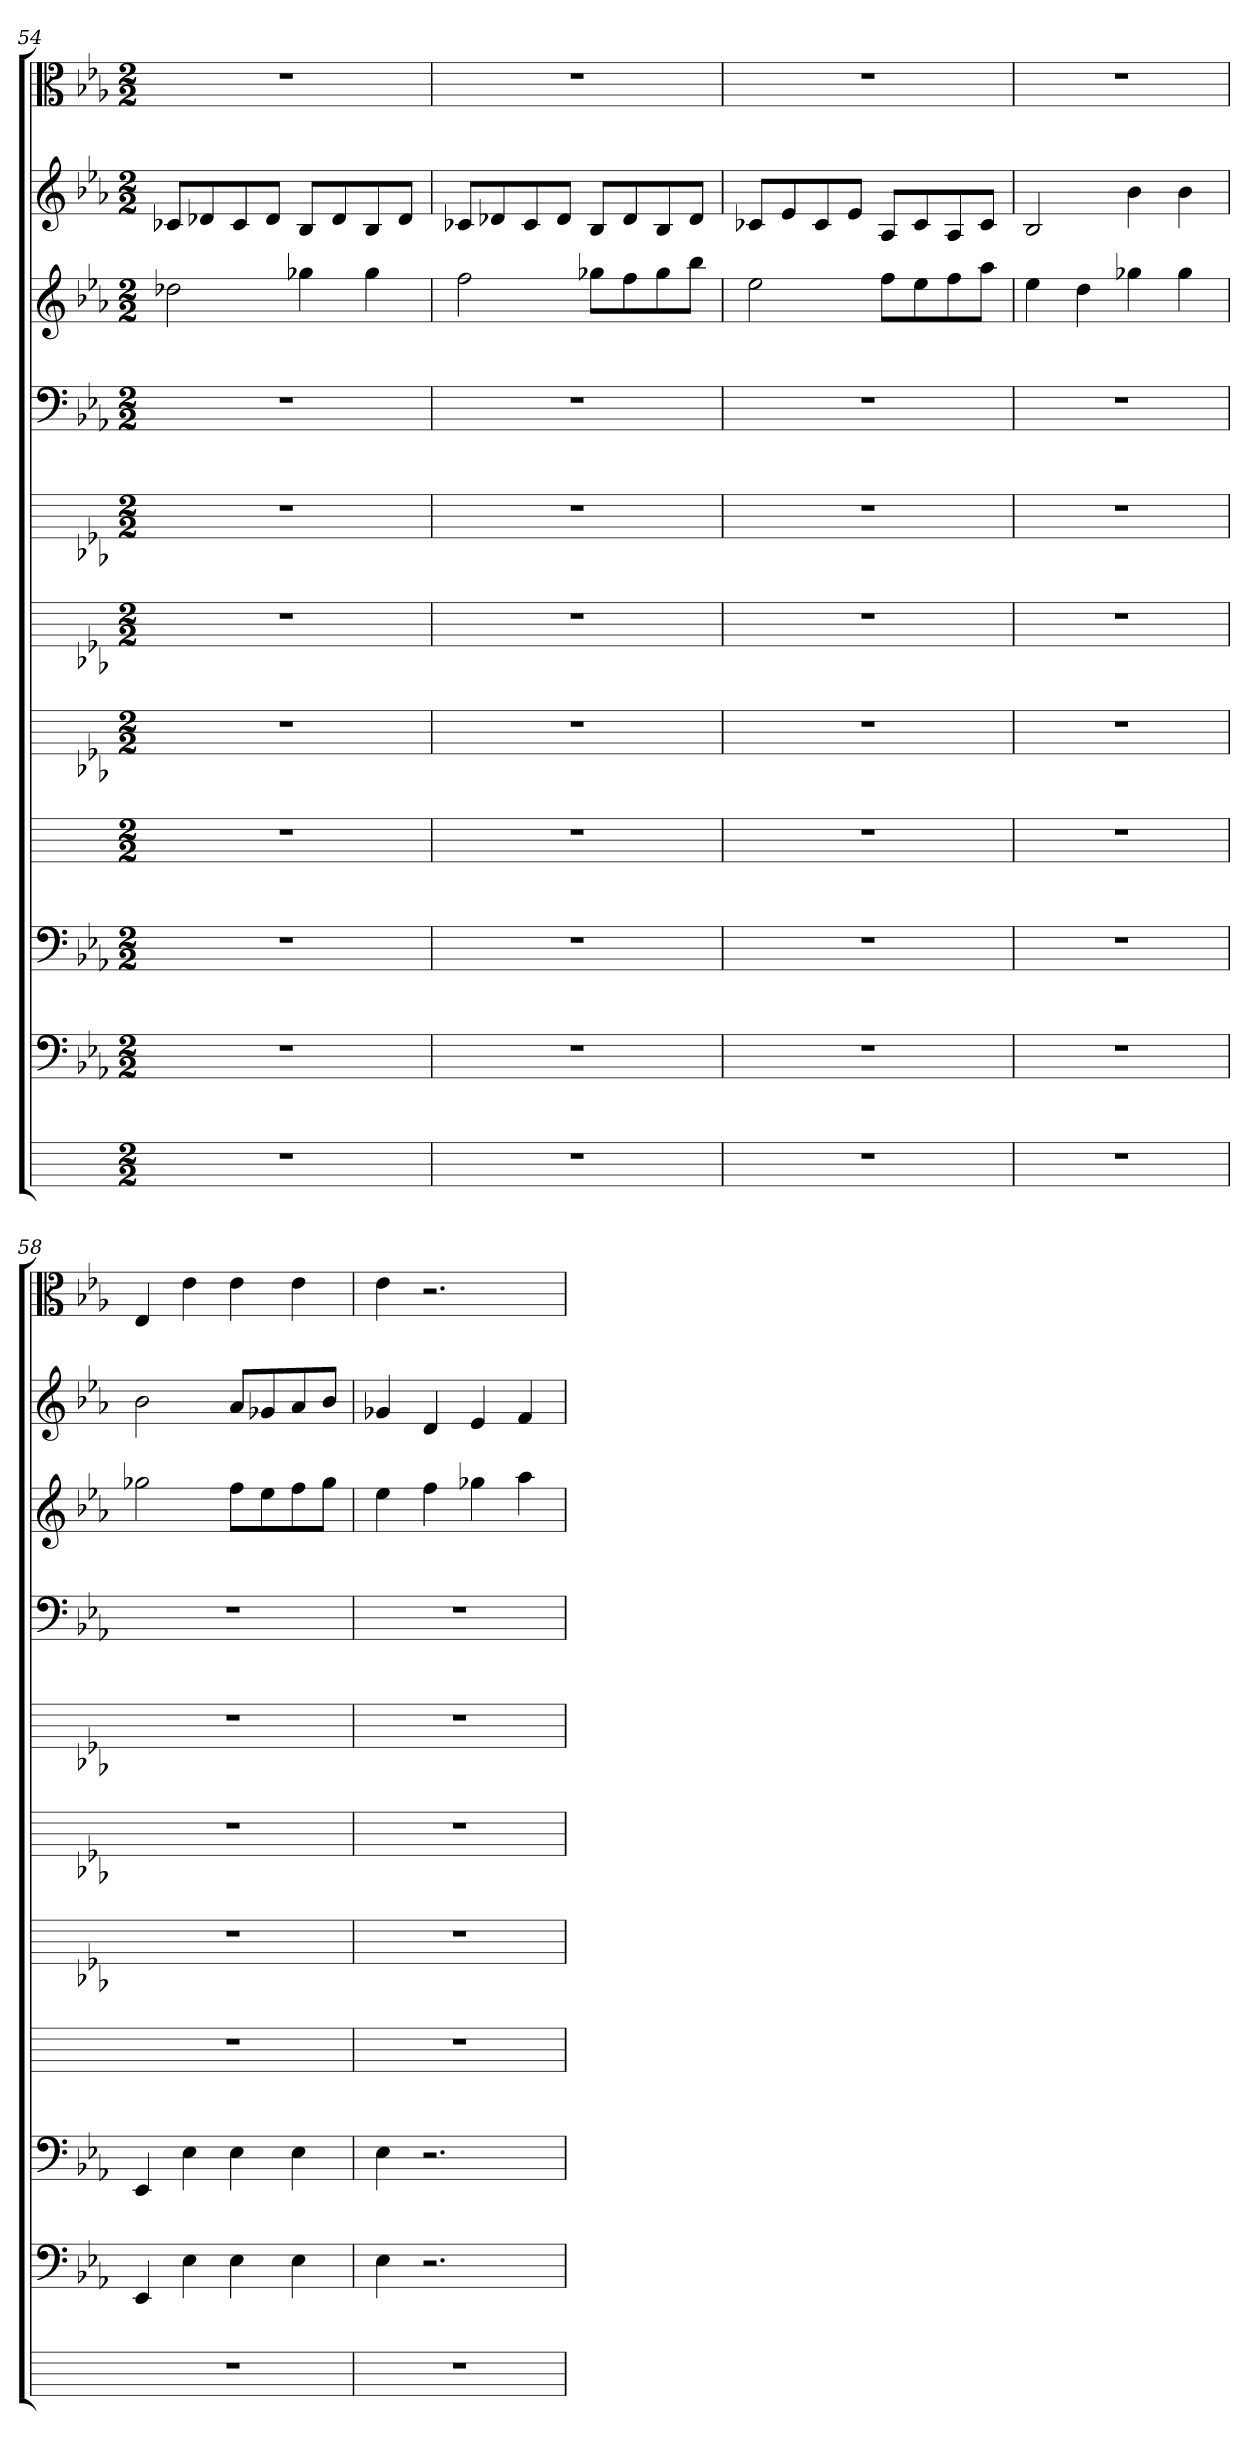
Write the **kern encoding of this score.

**kern	**kern	**kern	**kern	**kern	**kern	**kern	**kern	**kern	**kern	**kern
*part11	*part10	*part9	*part8	*part7	*part6	*part5	*part4	*part3	*part2	*part1
*staff11	*staff10	*staff9	*staff8	*staff7	*staff6	*staff5	*staff4	*staff3	*staff2	*staff1
*	*clefF4	*clefF4	*	*	*	*	*clefF4	*	*	*clefC3
*k[]	*k[b-e-a-]	*k[b-e-a-]	*k[]	*k[b-e-a-]	*k[b-e-a-]	*k[b-e-a-]	*k[b-e-a-]	*k[b-e-a-]	*k[b-e-a-]	*k[b-e-a-]
*M2/2	*M2/2	*M2/2	*M2/2	*M2/2	*M2/2	*M2/2	*M2/2	*M2/2	*M2/2	*M2/2
=54	=54	=54	=54	=54	=54	=54	=54	=54	=54	=54
1r	1r	1r	1r	1r	1r	1r	1r	2dd-X	8c-XL	1r
.	.	.	.	.	.	.	.	.	8d-X	.
.	.	.	.	.	.	.	.	.	8c-	.
.	.	.	.	.	.	.	.	.	8d-J	.
.	.	.	.	.	.	.	.	4gg-X	8B-L	.
.	.	.	.	.	.	.	.	.	8d-	.
.	.	.	.	.	.	.	.	4gg-	8B-	.
.	.	.	.	.	.	.	.	.	8d-J	.
=55	=55	=55	=55	=55	=55	=55	=55	=55	=55	=55
1r	1r	1r	1r	1r	1r	1r	1r	2ff	8c-XL	1r
.	.	.	.	.	.	.	.	.	8d-X	.
.	.	.	.	.	.	.	.	.	8c-	.
.	.	.	.	.	.	.	.	.	8d-J	.
.	.	.	.	.	.	.	.	8gg-XL	8B-L	.
.	.	.	.	.	.	.	.	8ff	8d-	.
.	.	.	.	.	.	.	.	8gg-	8B-	.
.	.	.	.	.	.	.	.	8bb-J	8d-J	.
=56	=56	=56	=56	=56	=56	=56	=56	=56	=56	=56
1r	1r	1r	1r	1r	1r	1r	1r	2ee-	8c-XL	1r
.	.	.	.	.	.	.	.	.	8e-	.
.	.	.	.	.	.	.	.	.	8c-	.
.	.	.	.	.	.	.	.	.	8e-J	.
.	.	.	.	.	.	.	.	8ffL	8A-L	.
.	.	.	.	.	.	.	.	8ee-	8c-	.
.	.	.	.	.	.	.	.	8ff	8A-	.
.	.	.	.	.	.	.	.	8aa-J	8c-J	.
=57	=57	=57	=57	=57	=57	=57	=57	=57	=57	=57
1r	1r	1r	1r	1r	1r	1r	1r	4ee-	2B-	1r
.	.	.	.	.	.	.	.	4dd	.	.
.	.	.	.	.	.	.	.	4gg-X	4b-	.
.	.	.	.	.	.	.	.	4gg-	4b-	.
=58	=58	=58	=58	=58	=58	=58	=58	=58	=58	=58
1r	4EE-	4EE-	1r	1r	1r	1r	1r	2gg-X	2b-	4E-
.	4E-	4E-	.	.	.	.	.	.	.	4e-
.	4E-	4E-	.	.	.	.	.	8ffL	8a-L	4e-
.	.	.	.	.	.	.	.	8ee-	8g-X	.
.	4E-	4E-	.	.	.	.	.	8ff	8a-	4e-
.	.	.	.	.	.	.	.	8gg-J	8b-J	.
=59	=59	=59	=59	=59	=59	=59	=59	=59	=59	=59
1r	4E-	4E-	1r	1r	1r	1r	1r	4ee-	4g-X	4e-
.	2.r	2.r	.	.	.	.	.	4ff	4d	2.r
.	.	.	.	.	.	.	.	4gg-X	4e-	.
.	.	.	.	.	.	.	.	4aa-	4f	.
=	=	=	=	=	=	=	=	=	=	=
*-	*-	*-	*-	*-	*-	*-	*-	*-	*-	*-
